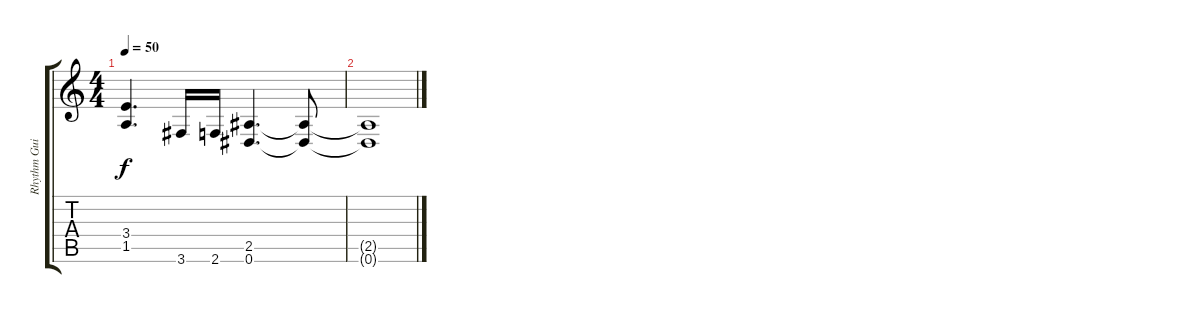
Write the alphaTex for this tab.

\track ("Rhythm Guitar" "Rhythm Gui") {instrument overdrivenguitar}
\staff {score tabs}
\tuning (Eb4 Bb3 Gb3 Db3 Ab2 Eb2) {hide}
\ts (4 4)
\tempo 50
\clef g2
\ks c
(3.4 1.5).4{d dy f} 3.6.16 2.6.16 (2.5 0.6).4{d} (2.5{t} 0.6{t}).8 |
(2.5{t} 0.6{t}).1
